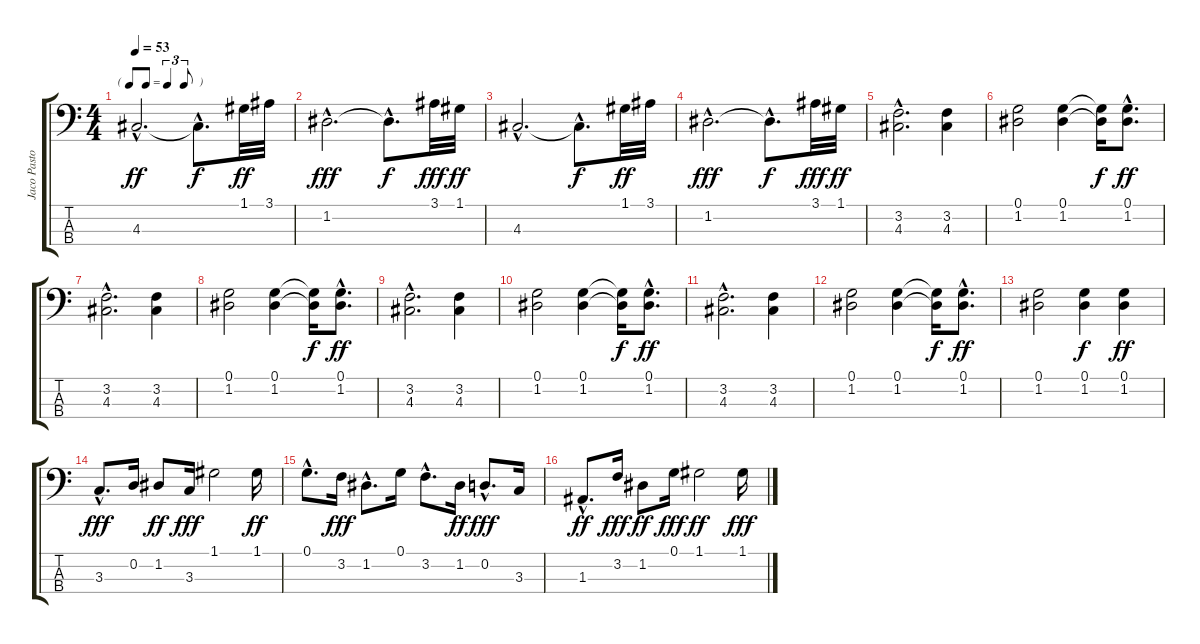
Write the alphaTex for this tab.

\track ("Jaco Pastorius" "Jaco Pasto") {instrument fretlessbass}
\staff {score tabs}
\tuning (G2 D2 A1 E1) {hide}
\ts (4 4)
\tf triplet8th
\tempo 53
\clef f4
\ks c
4.3{hac}.2{d dy ff} 4.3{hac t}.8{d dy f} 1.1.32{dy ff} 3.1.32 |
1.2{hac}.2{d dy fff} 1.2{hac t}.8{d dy f} 3.1.32{dy fff} 1.1.32{dy ff} |
4.3{hac}.2{d} 4.3{hac t}.8{d dy f} 1.1.32{dy ff} 3.1.32 |
1.2{hac}.2{d dy fff} 1.2{hac t}.8{d dy f} 3.1.32{dy fff} 1.1.32{dy ff} |
(3.2{hac} 4.3{hac}).2{d} (3.2 4.3).4 |
(0.1 1.2).2 (0.1 1.2).4 (0.1{t} 1.2{t}).16{dy f} (0.1{hac} 1.2{hac}).8{d dy ff} |
(3.2{hac} 4.3{hac}).2{d} (3.2 4.3).4 |
(0.1 1.2).2 (0.1 1.2).4 (0.1{t} 1.2{t}).16{dy f} (0.1{hac} 1.2{hac}).8{d dy ff} |
(3.2{hac} 4.3{hac}).2{d} (3.2 4.3).4 |
(0.1 1.2).2 (0.1 1.2).4 (0.1{t} 1.2{t}).16{dy f} (0.1{hac} 1.2{hac}).8{d dy ff} |
(3.2{hac} 4.3{hac}).2{d} (3.2 4.3).4 |
(0.1 1.2).2 (0.1 1.2).4 (0.1{t} 1.2{t}).16{dy f} (0.1{hac} 1.2{hac}).8{d dy ff} |
(0.1 1.2).2 (0.1 1.2).4{dy f} (0.1 1.2).4{dy ff} |
3.3{hac}.8{d dy fff} 0.2.16 1.2.8{dy ff} 3.3.16{dy fff} 1.1.2 1.1.16{dy ff} |
0.1{hac}.8{d} 3.2.16{dy fff} 1.2{hac}.8{d} 0.1.16 3.2{hac}.8{d} 1.2.16{dy ff} 0.2{hac}.8{d dy fff} 3.3.16 |
1.3{hac}.8{d dy ff} 3.2.16{dy fff} 1.2.8{dy ff} 0.1.16{dy fff} 1.1.2{dy ff} 1.1.16{dy fff}
